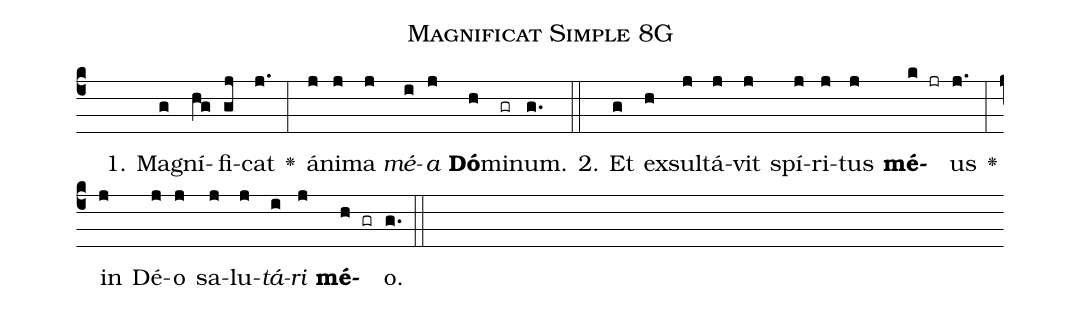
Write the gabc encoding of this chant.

name: Magnificat Simple 8G;
office-part: Magnificat;
%%
% The syntax in this part is called gabc. Please refer to http://home.gna.org/gregorio/gabc/#basis

(c4) ()() 1. Ma(g)gní(hg)fi(gj)cat(j.) <v>\greheightstar</v>(:) á(j)ni(j)ma(j)<i> mé</i>(i)<i>a</i>(j) <b>Dó</b>(h)mi(gr)num.(g.) (::)
2. Et(g) ex(h)sul(j)tá(j)vit(j) spí(j)ri(j)tus(j) <b>mé</b>(k jr)us(j.) <v>\greheightstar</v>(:) in(j) Dé(j)o(j) sa(j)lu(j)<i>tá</i>(i)<i>ri</i>(j) <b>mé</b>(h gr)o.(g.) (::)

%E(j) u(j) o(i) u(j) a(h) e.(gh..)

%Mediant of 1 accent
%Termination of 1 accent with 2 preperatory syllables
